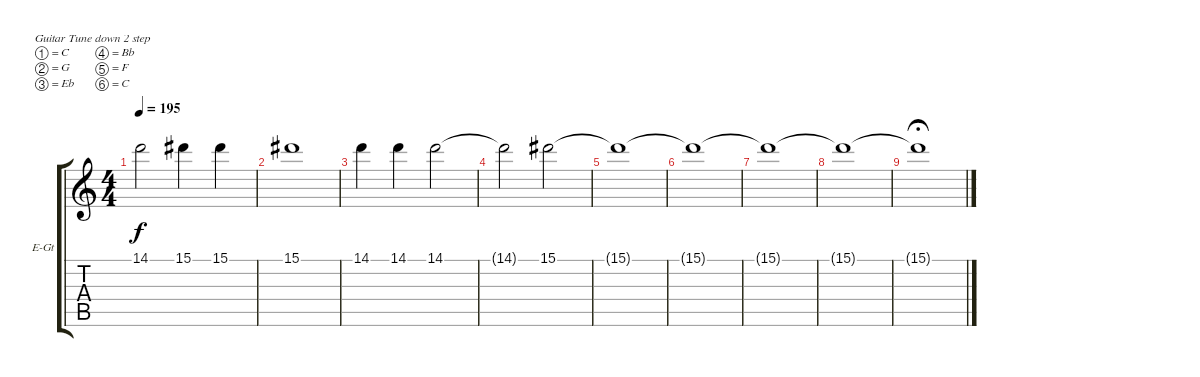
\defaultSystemsLayout 4
\bracketExtendMode groupsimilarinstruments
\firstSystemTrackNameOrientation horizontal
\otherSystemsTrackNameOrientation horizontal
\track ("Electric Guitar2" "E-Gt") {instrument distortionguitar}
\staff {score tabs}
\tuning (C4 G3 Eb3 Bb2 F2 C2)
\ts (4 4)
\tempo 195
\clef g2
\ks c
14.1{t}.2{dy f} 15.1.4 15.1.4 |
15.1.1 |
14.1.4 14.1.4 14.1.2 |
14.1{t}.2 15.1.2 |
15.1{t}.1 |
15.1{t}.1 |
15.1{t}.1 |
15.1{t}.1 |
15.1{t}.1{fermata (medium 0.49)}
